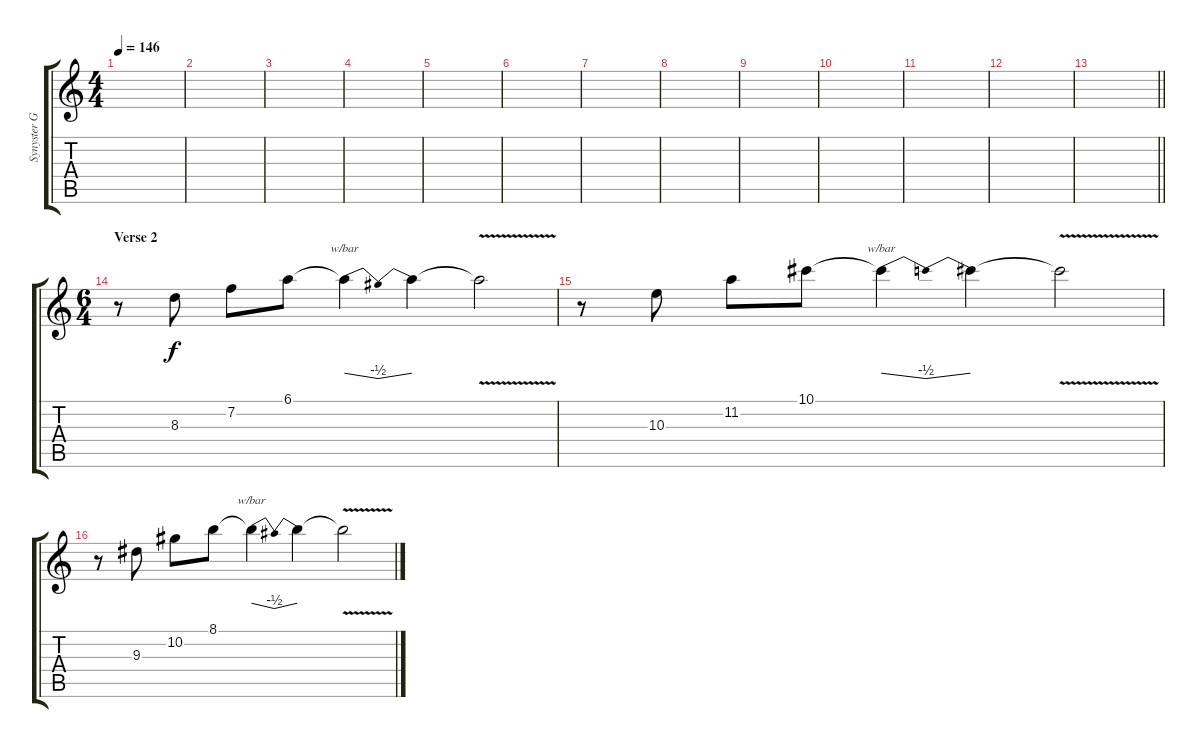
\track ("Synyster Gates | Gtr. 1 - Db" "Synyster G") {instrument distortionguitar}
\staff {score tabs}
\tuning (Eb4 Bb3 Gb3 Db3 Ab2 Db2) {hide}
\ts (4 4)
\tempo 146
\clef g2
\ks c
|
|
|
|
|
|
|
|
|
|
|
|
\barLineRight lightlight
|
\ts (6 4)
\section ("" "Verse 2")
r.8 8.3.8 7.2.8 6.1.8 6.1{t}.4{tbe (dip default 0 0 30 -2 60 0)} 6.1{t}.4 6.1{v t}.2 |
r.8 10.3.8 11.2.8 10.1.8 10.1{t}.4{tbe (dip default 0 0 30 -2 60 0)} 10.1{t}.4 10.1{v t}.2 |
r.8 9.3.8 10.2.8 8.1.8 8.1{t}.4{tbe (dip default 0 0 30 -2 60 0)} 8.1{t}.4 8.1{v t}.2
